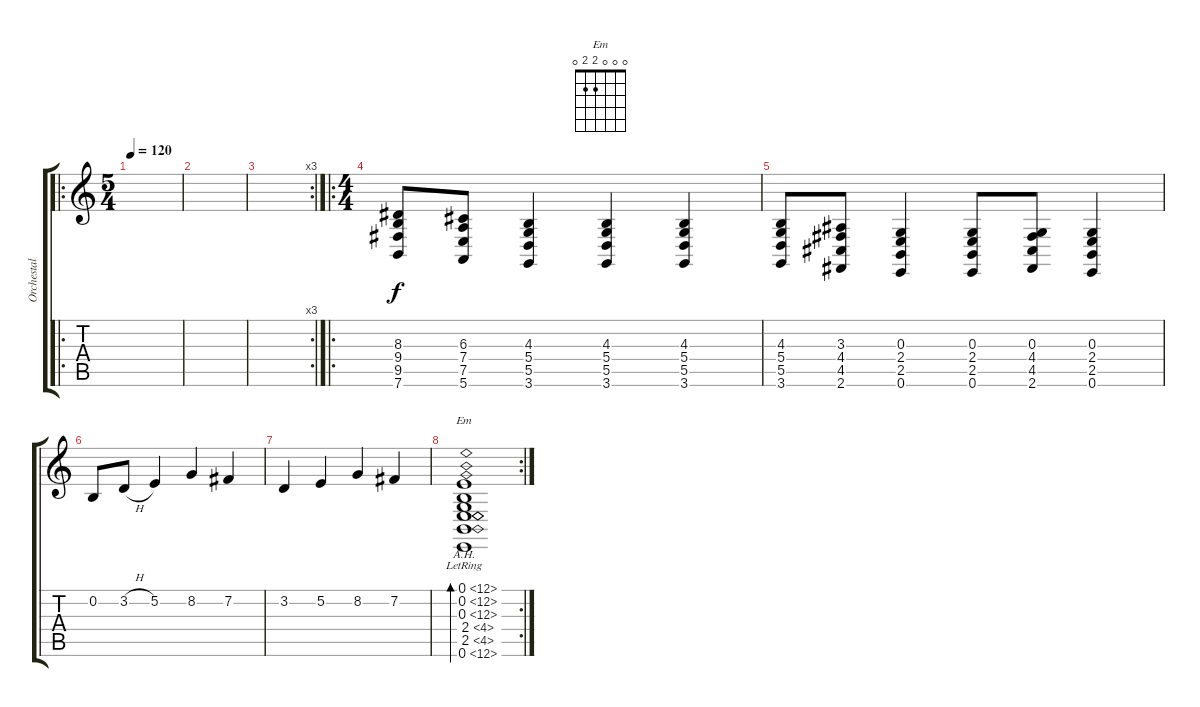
\track ("Orchestal Harp" "Orchestal ") {instrument orchestralharp}
\staff {score tabs}
\tuning (E4 B3 G3 D3 A2 E2) {hide}
\chord ("Em" 0 0 0 2 2 0)
\ro
\ts (5 4)
\tempo 120
\clef g2
\ks c
|
|
\rc 3
|
\ro
\ts (4 4)
(8.3 9.4 9.5 7.6).8 (6.3 7.4 7.5 5.6).8 (4.3 5.4 5.5 3.6).4 (4.3 5.4 5.5 3.6).4 (4.3 5.4 5.5 3.6).4 |
(4.3 5.4 5.5 3.6).8 (3.3 4.4 4.5 2.6).8 (0.3 2.4 2.5 0.6).4 (0.3 2.4 2.5 0.6).8 (0.3 4.4 4.5 2.6).8 (0.3 2.4 2.5 0.6).4 |
0.2.8 3.2{h}.8 5.2.4 8.2.4 7.2.4 |
3.2.4 5.2.4 8.2.4 7.2.4 |
\rc 2
(0.1{ah 12 lr} 0.2{ah 12 lr} 0.3{ah 12 lr} 2.4{ah 2 lr} 2.5{ah 2 lr} 0.6{ah 12 lr}).1{bd 480 ch "Em"}
